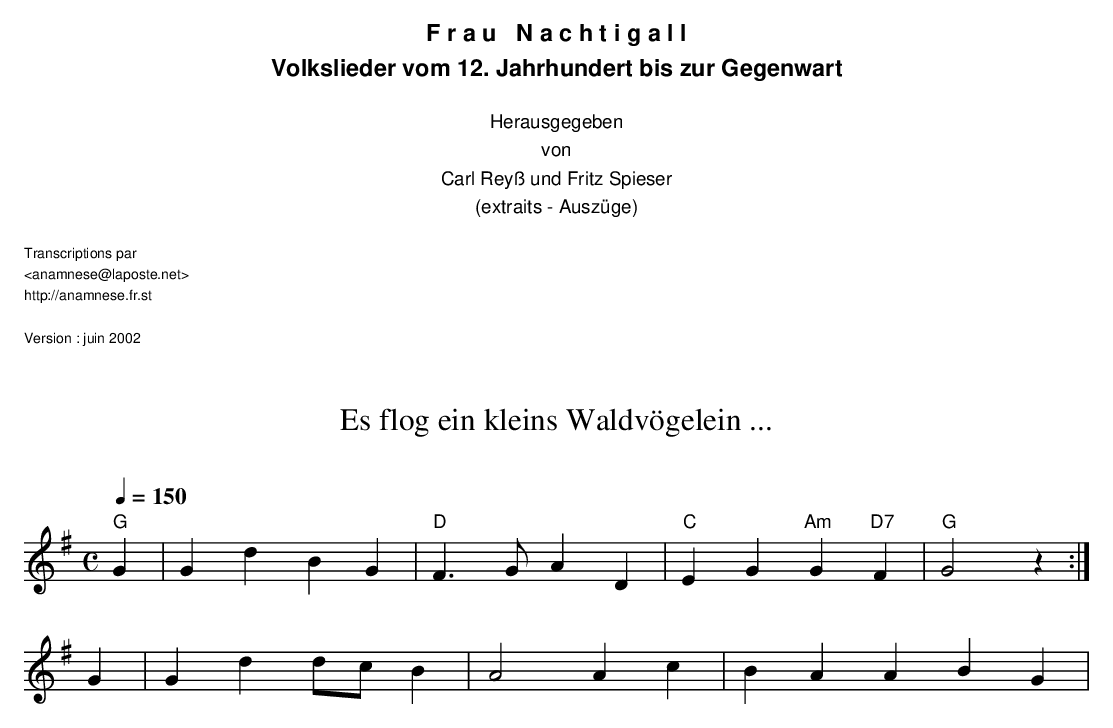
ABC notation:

X:1
T:Es flog ein kleins Waldvögelein ...
O:
M:C
L:1/4
Q:1/4=150
K:G
"G"G | GdBG | "D"F3/2G/ AD | "C" E G "Am" G "D7" F | "G"G2z :|
 G | Gd d/c/ B | A2 Ac | BAAB G |
